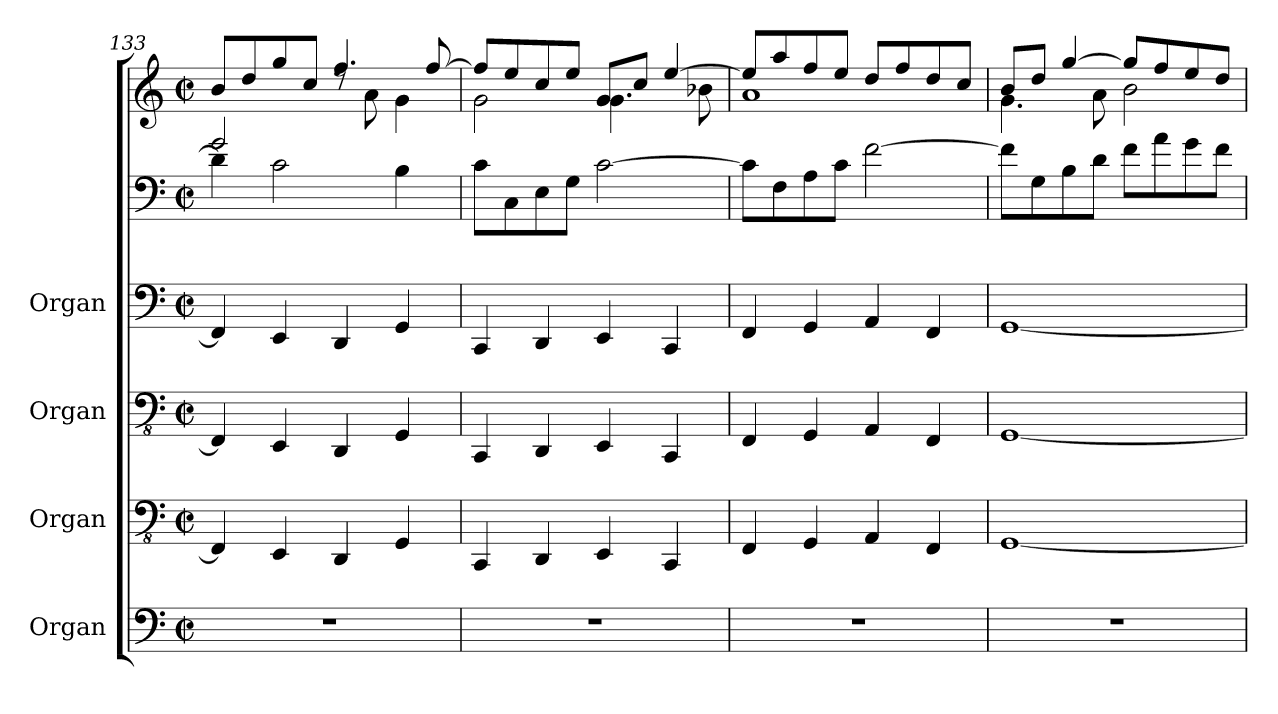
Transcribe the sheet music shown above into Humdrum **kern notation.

**kern	**kern	**kern	**kern	**kern	**kern
*part4	*part3	*part2	*part1	*part1	*part1
*staff6	*staff5	*staff4	*staff3	*staff2	*staff1
*I"Organ	*I"Organ	*I"Organ	*I"Organ	*	*
*clefF4	*clefFv4	*clefFv4	*clefF4	*clefF4	*clefG2
*k[]	*k[]	*k[]	*k[]	*k[]	*k[]
*M2/2	*M2/2	*M2/2	*M2/2	*M2/2	*M2/2
*met(c|)	*met(c|)	*met(c|)	*met(c|)	*met(c|)	*met(c|)
=133	=133	=133	=133	=133	=133
*	*	*	*	*^	*^
1r	4FFF/]	4FFF/]	4FF/]	2g/	4d\]	8b/L	2ryy
.	.	.	.	.	.	8dd/	.
.	4EEE/	4EEE/	4EE/	.	2c\	8gg/	.
.	.	.	.	.	.	8cc/J	.
.	4DDD/	4DDD/	4DD/	2ryy	.	4.ff/	8rdd
.	.	.	.	.	.	.	8a\
.	4GGG/	4GGG/	4GG/	.	4B\	.	4g\
.	.	.	.	.	.	[8ff/	.
*	*	*	*	*v	*v	*	*
=134	=134	=134	=134	=134	=134	=134
1r	4CCC/	4CCC/	4CC/	8c\L	8ff/L]	2g\
.	.	.	.	8C\	8ee/	.
.	4DDD/	4DDD/	4DD/	8E\	8cc/	.
.	.	.	.	8G\J	8ee/J	.
.	4EEE/	4EEE/	4EE/	[2c\	8g/L	4.g\
.	.	.	.	.	8cc/J	.
.	4CCC/	4CCC/	4CC/	.	[4ee/	.
.	.	.	.	.	.	8b-X\
=135	=135	=135	=135	=135	=135	=135
1r	4FFF/	4FFF/	4FF/	8c\L]	8ee/L]	1a
.	.	.	.	8F\	8aa/	.
.	4GGG/	4GGG/	4GG/	8A\	8ff/	.
.	.	.	.	8c\J	8ee/J	.
.	4AAA/	4AAA/	4AA/	[2f\	8dd/L	.
.	.	.	.	.	8ff/	.
.	4FFF/	4FFF/	4FF/	.	8dd/	.
.	.	.	.	.	8cc/J	.
=136	=136	=136	=136	=136	=136	=136
1r	[1GGG	[1GGG	[1GG	8f\L]	8b/L	4.g\
.	.	.	.	8G\	8dd/J	.
.	.	.	.	8B\	[4gg/	.
.	.	.	.	8d\J	.	8a\
.	.	.	.	8f\L	8gg/L]	2b\
.	.	.	.	8a\	8ff/	.
.	.	.	.	8g\	8ee/	.
.	.	.	.	8f\J	8dd/J	.
*	*	*	*	*	*v	*v
=	=	=	=	=	=
*-	*-	*-	*-	*-	*-
